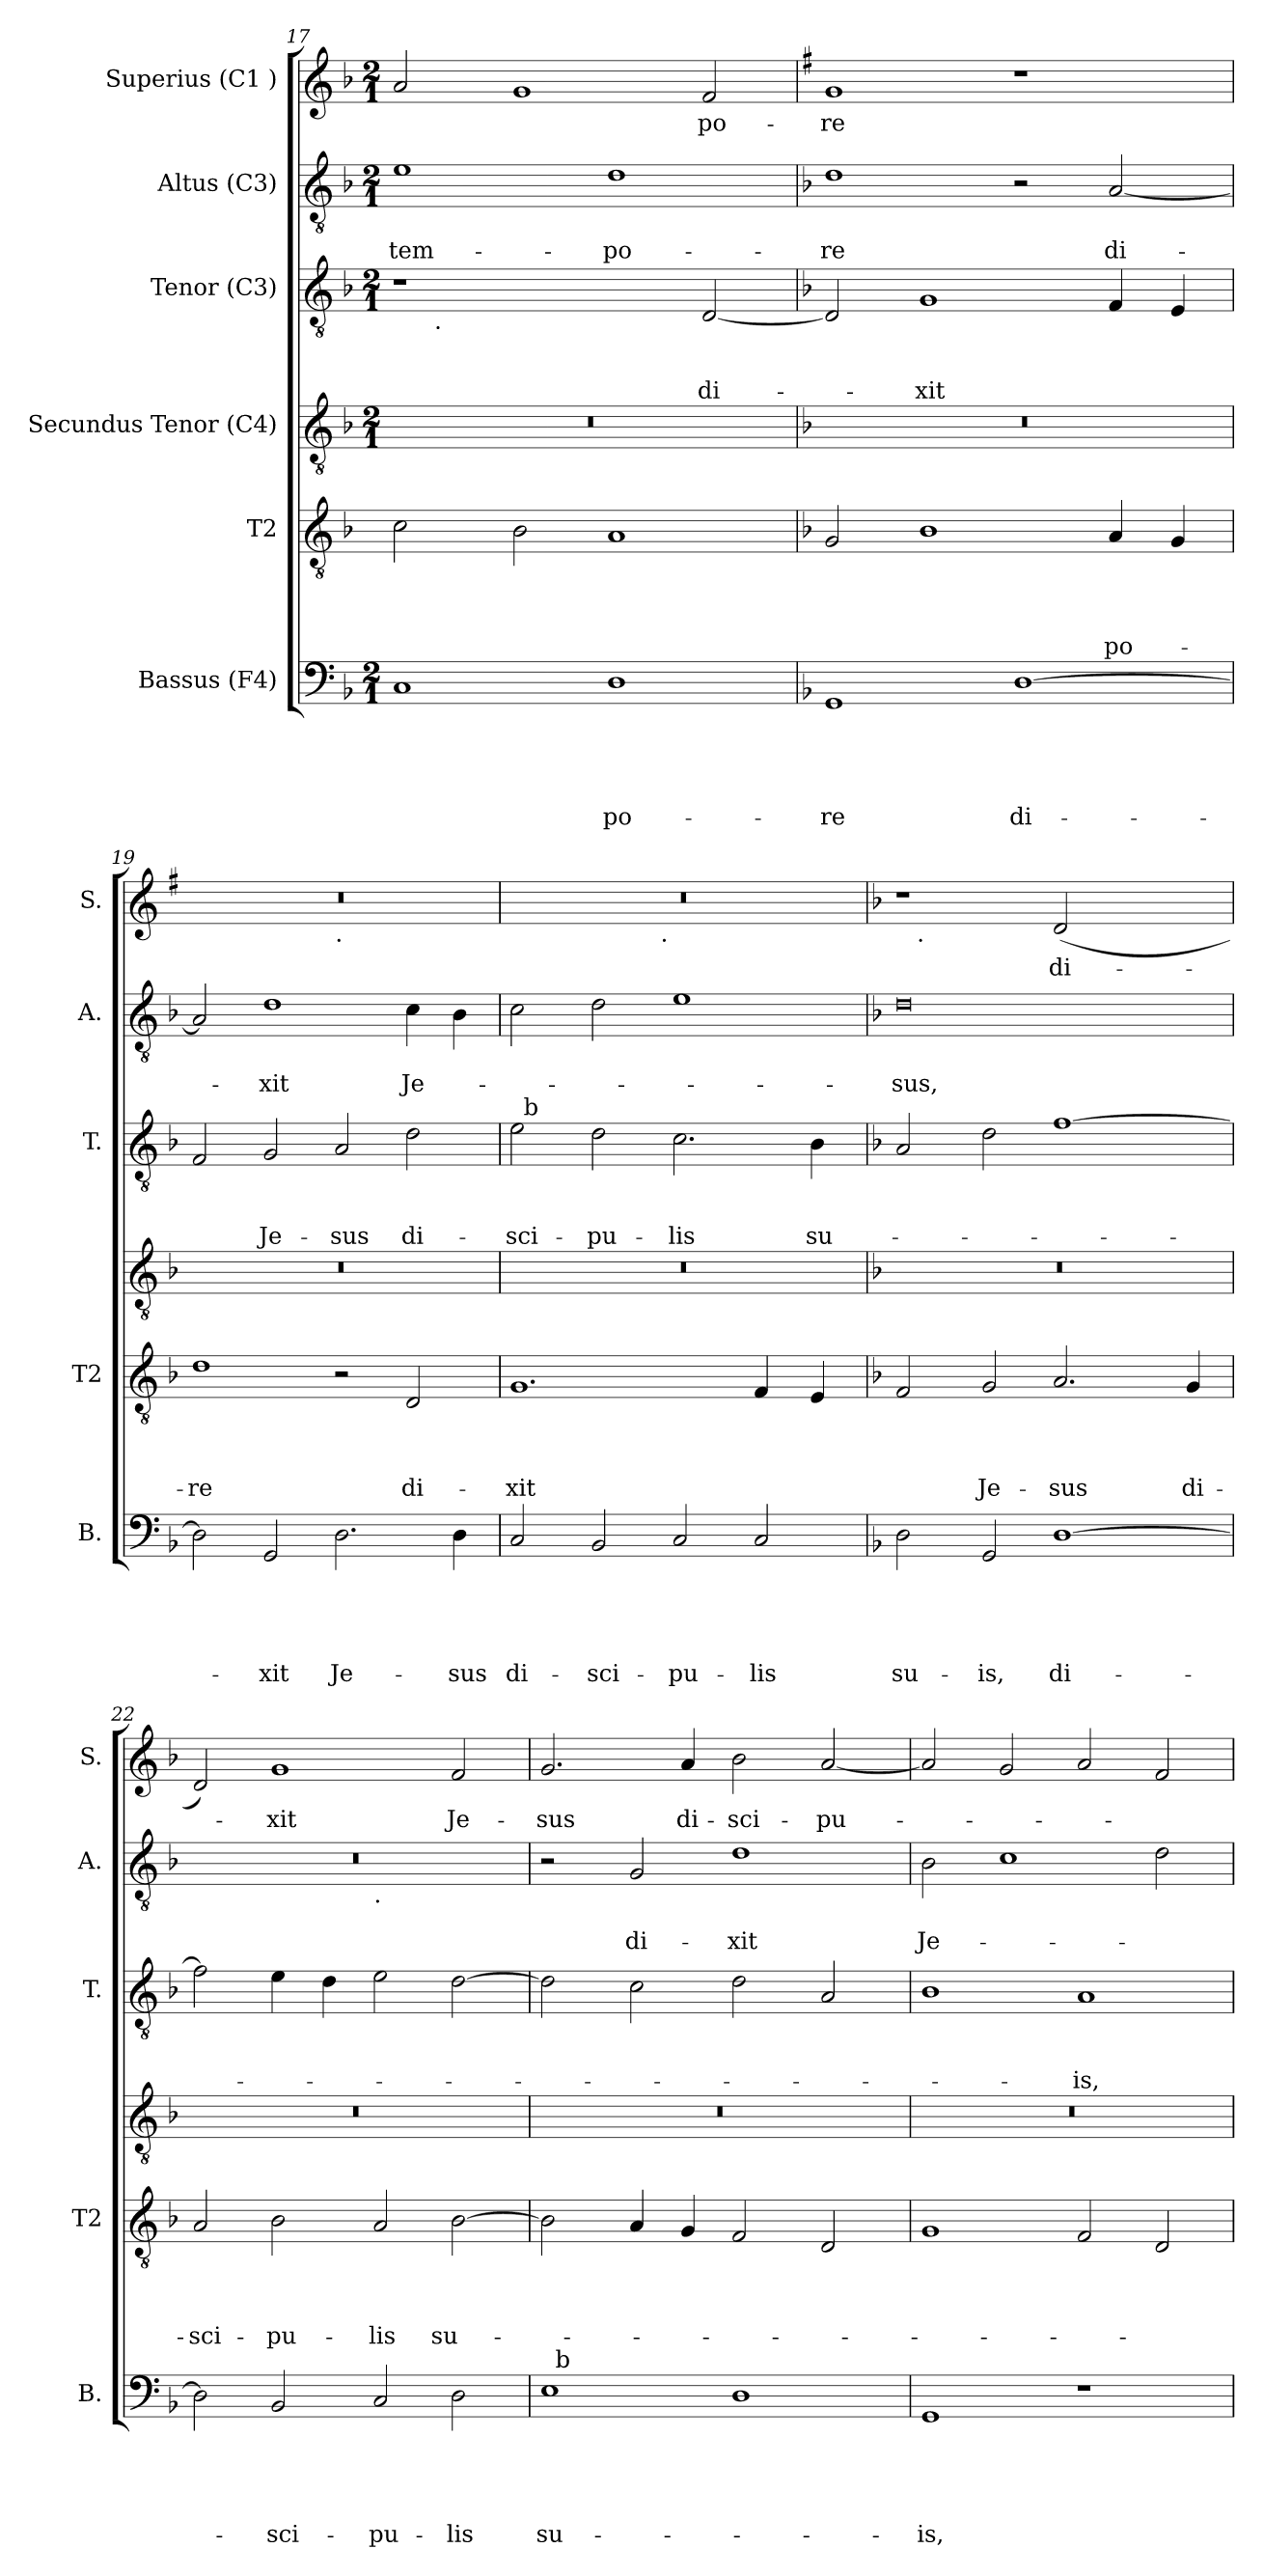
**kern	**text	**text	**text	**text	**text	**kern	**text	**text	**text	**text	**kern	**kern	**text	**text	**text	**kern	**text	**text	**kern	**text
*part6	*part6	*part6	*part6	*part6	*part6	*part5	*part5	*part5	*part5	*part5	*part4	*part3	*part3	*part3	*part3	*part2	*part2	*part2	*part1	*part1
*staff6	*staff6	*staff6	*staff6	*staff6	*staff6	*staff5	*staff5	*staff5	*staff5	*staff5	*staff4	*staff3	*staff3	*staff3	*staff3	*staff2	*staff2	*staff2	*staff1	*staff1
*I"Bassus (F4)	*	*	*	*	*	*I"T2	*	*	*	*	*I"Secundus Tenor (C4)	*I"Tenor (C3)	*	*	*	*I"Altus (C3)	*	*	*I"Superius (C1 )	*
*I'B.	*	*	*	*	*	*I'T2	*	*	*	*	*	*I'T.	*	*	*	*I'A.	*	*	*I'S.	*
!!LO:LB:g=z
*clefF4	*	*	*	*	*	*clefGv2	*	*	*	*	*clefGv2	*clefGv2	*	*	*	*clefGv2	*	*	*clefG2	*
*k[b-]	*	*	*	*	*	*k[b-]	*	*	*	*	*k[b-]	*k[b-]	*	*	*	*k[b-]	*	*	*k[b-]	*
*F:	*	*	*	*	*	*F:	*	*	*	*	*F:	*F:	*	*	*	*F:	*	*	*F:	*
*M2/1	*	*	*	*	*	*	*	*	*	*	*M2/1	*M2/1	*	*	*	*M2/1	*	*	*M2/1	*
=17	=17	=17	=17	=17	=17	=17	=17	=17	=17	=17	=17	=17	=17	=17	=17	=17	=17	=17	=17	=17
!	!	!	!	!	!	!	!	!	!	!	!	!	!	!	!	!	!	!LO:LY:b	!	!
*	*	*	*	*	*	*	*	*	*	*	*	*^	*	*	*	*	*	*	*	*
1C	.	.	.	.	.	2c\	.	.	.	.	0r	1r	8ryy	.	.	.	1e	.	tem-	2a/	.
!	!	!	!	!	!	!	!	!	!	!	!	!	!LO:TX:b:t=.	!	!	!	!	!	!	!	!
.	.	.	.	.	.	.	.	.	.	.	.	.	1...ryy	.	.	.	.	.	.	.	.
.	.	.	.	.	.	2B-\	.	.	.	.	.	.	.	.	.	.	.	.	.	1g	.
!	!	!	!	!	!LO:LY:b	!	!	!	!	!	!	!	!	!	!	!	!	!	!LO:LY:b	!	!
1D	.	.	.	.	-po-	1A	.	.	.	.	.	2ryy	.	.	.	.	1d	.	-po-	.	.
!	!	!	!	!	!	!	!	!	!	!	!	!	!	!	!	!LO:LY:b	!	!	!	!	!LO:LY:b
.	.	.	.	.	.	.	.	.	.	.	.	[<2D/	.	.	.	di-	.	.	.	2f/	-po-
*	*	*	*	*	*	*	*	*	*	*	*	*v	*v	*	*	*	*	*	*	*	*
=18	=18	=18	=18	=18	=18	=18	=18	=18	=18	=18	=18	=18	=18	=18	=18	=18	=18	=18	=18	=18
*	*	*	*	*	*	*	*	*	*	*	*	*	*	*	*	*	*	*	*k[f#]	*
*	*	*	*	*	*	*	*	*	*	*	*	*	*	*	*	*	*	*	*G:	*
*	*	*	*	*	*	*	*	*	*	*	*	*^	*	*	*	*	*	*	*	*
!	!	!	!	!	!LO:LY:b	!	!	!	!	!	!	!	!	!	!	!	!	!	!LO:LY:b	!	!LO:LY:b
*	*	*	*	*	*	*	*	*	*	*	*	*v	*v	*	*	*	*	*	*	*	*
1GG	.	.	.	.	-re	2G/	.	.	.	.	0r	2D/]	.	.	.	1d	.	-re	1g	-re
!	!	!	!	!	!	!	!	!	!	!	!	!	!	!	!LO:LY:b	!	!	!	!	!
.	.	.	.	.	.	1B-	.	.	.	.	.	1G	.	.	-xit	.	.	.	.	.
!	!	!	!	!	!LO:LY:b	!	!	!	!	!	!	!	!	!	!	!	!	!	!	!
[>1D	.	.	.	.	di-	.	.	.	.	.	.	.	.	.	.	2r	.	.	1r	.
!	!	!	!	!	!	!	!	!	!	!LO:LY:b	!	!	!	!	!	!	!	!LO:LY:b	!	!
.	.	.	.	.	.	4A/	.	.	.	-po-	.	4F/	.	.	.	[<2A/	.	di-	.	.
.	.	.	.	.	.	4G/	.	.	.	.	.	4E/	.	.	.	.	.	.	.	.
=19	=19	=19	=19	=19	=19	=19	=19	=19	=19	=19	=19	=19	=19	=19	=19	=19	=19	=19	=19	=19
!	!	!	!	!	!	!	!	!	!	!LO:LY:b	!	!	!	!	!	!	!	!	!	!
*	*	*	*	*	*	*	*	*	*	*	*	*	*	*	*	*	*	*	*^	*
2D\]	.	.	.	.	.	1d	.	.	.	-re	0r	2F/	.	.	.	2A/]	.	.	0r	1ryy	.
!	!	!	!	!	!LO:LY:b	!	!	!	!	!	!	!	!	!	!LO:LY:b	!	!	!LO:LY:b	!	!	!
2GG/	.	.	.	.	-xit	.	.	.	.	.	.	2G/	.	.	Je-	1d	.	-xit	.	.	.
!	!	!	!	!	!	!	!	!	!	!	!	!	!	!	!	!	!	!	!	!LO:TX:b:t=.	!
!	!	!	!	!	!LO:LY:b	!	!	!	!	!	!	!	!	!	!LO:LY:b	!	!	!	!	!	!
2.D\	.	.	.	.	Je-	2r	.	.	.	.	.	2A/	.	.	-sus	.	.	.	.	1ryy	.
!	!	!	!	!	!	!	!	!	!	!LO:LY:b	!	!	!	!	!LO:LY:b	!	!	!LO:LY:b	!	!	!
.	.	.	.	.	.	2D/	.	.	.	di-	.	2d\	.	.	di-	4c\	.	Je-	.	.	.
!	!	!	!	!	!LO:LY:b	!	!	!	!	!	!	!	!	!	!	!	!	!	!	!	!
4D\	.	.	.	.	-sus	.	.	.	.	.	.	.	.	.	.	4B-\	.	.	.	.	.
=20	=20	=20	=20	=20	=20	=20	=20	=20	=20	=20	=20	=20	=20	=20	=20	=20	=20	=20	=20	=20	=20
!	!	!	!	!	!LO:LY:b	!	!	!	!	!LO:LY:b	!	!	!	!	!LO:LY:b	!	!	!	!	!	!
*	*	*	*	*	*	*	*	*	*	*	*	*^	*	*	*	*	*	*	*	*	*
2C/	.	.	.	.	di-	1.G	.	.	.	-xit	0r	2e\	32ryy	.	.	-sci-	2c\	.	.	0r	2ryy	.
!	!	!	!	!	!	!	!	!	!	!	!	!	!LO:TX:a:t=b	!	!	!	!	!	!	!	!	!
.	.	.	.	.	.	.	.	.	.	.	.	.	1ryy	.	.	.	.	.	.	.	.	.
!	!	!	!	!	!LO:LY:b	!	!	!	!	!	!	!	!	!	!	!LO:LY:b	!	!	!	!	!	!
2BB-/	.	.	.	.	-sci-	.	.	.	.	.	.	2d\	.	.	.	-pu-	2d\	.	.	.	4...ryy	.
!	!	!	!	!	!	!	!	!	!	!	!	!	!	!	!	!	!	!	!	!	!LO:TX:b:t=.	!
.	.	.	.	.	.	.	.	.	.	.	.	.	.	.	.	.	.	.	.	.	1ryy	.
!	!	!	!	!	!LO:LY:b	!	!	!	!	!	!	!	!	!	!	!LO:LY:b	!	!	!	!	!	!
2C/	.	.	.	.	-pu-	.	.	.	.	.	.	2.c\	.	.	.	-lis	1e	.	.	.	.	.
.	.	.	.	.	.	.	.	.	.	.	.	.	2ryy	.	.	.	.	.	.	.	.	.
!	!	!	!	!	!LO:LY:b	!	!	!	!	!	!	!	!	!	!	!	!	!	!	!	!	!
2C/	.	.	.	.	-lis	4F/	.	.	.	.	.	.	.	.	.	.	.	.	.	.	.	.
.	.	.	.	.	.	.	.	.	.	.	.	.	4...ryy	.	.	.	.	.	.	.	.	.
!	!	!	!	!	!	!	!	!	!	!	!	!	!	!	!	!LO:LY:b	!	!	!	!	!	!
.	.	.	.	.	.	4E/	.	.	.	.	.	4B-\	.	.	.	su-	.	.	.	.	.	.
.	.	.	.	.	.	.	.	.	.	.	.	.	.	.	.	.	.	.	.	.	32ryy	.
*	*	*	*	*	*	*	*	*	*	*	*	*v	*v	*	*	*	*	*	*	*	*	*
!!LO:LB:g=z	!!
=21	=21	=21	=21	=21	=21	=21	=21	=21	=21	=21	=21	=21	=21	=21	=21	=21	=21	=21	=21	=21	=21
*	*	*	*	*	*	*	*	*	*	*	*	*	*	*	*	*	*	*	*k[b-]	*	*
*	*	*	*	*	*	*	*	*	*	*	*	*	*	*	*	*	*	*	*F:	*	*
*	*	*	*	*	*	*	*	*	*	*	*	*^	*	*	*	*	*	*	*	*	*
!	!	!	!	!	!LO:LY:b	!	!	!	!	!	!	!	!	!	!	!	!	!	!LO:LY:b	!	!	!
*	*	*	*	*	*	*	*	*	*	*	*	*v	*v	*	*	*	*	*	*	*	*	*
2D\	.	.	.	.	su-	2F/	.	.	.	.	0r	2A/	.	.	.	0d	.	-s­us,	1r	16ryy	.
!	!	!	!	!	!	!	!	!	!	!	!	!	!	!	!	!	!	!	!	!LO:TX:b:t=.	!
.	.	.	.	.	.	.	.	.	.	.	.	.	.	.	.	.	.	.	.	1ryy	.
!	!	!	!	!	!LO:LY:b	!	!	!	!	!LO:LY:b	!	!	!	!	!	!	!	!	!	!	!
2GG/	.	.	.	.	-is,	2G/	.	.	.	Je-	.	2d\	.	.	.	.	.	.	.	.	.
!	!	!	!	!	!LO:LY:b	!	!	!	!	!LO:LY:b	!	!	!	!	!	!	!	!	!	!	!LO:LY:b
[>1D	.	.	.	.	di-	2.A/	.	.	.	-sus	.	[>1f	.	.	.	.	.	.	(<2d/	.	di-
.	.	.	.	.	.	.	.	.	.	.	.	.	.	.	.	.	.	.	.	2...ryy	.
.	.	.	.	.	.	.	.	.	.	.	.	.	.	.	.	.	.	.	2ryy	.	.
!	!	!	!	!	!	!	!	!	!	!LO:LY:b	!	!	!	!	!	!	!	!	!	!	!
.	.	.	.	.	.	4G/	.	.	.	di-	.	.	.	.	.	.	.	.	.	.	.
=22	=22	=22	=22	=22	=22	=22	=22	=22	=22	=22	=22	=22	=22	=22	=22	=22	=22	=22	=22	=22	=22
!	!	!	!	!	!	!	!	!	!	!LO:LY:b	!	!	!	!	!	!	!	!	!	!	!
*	*	*	*	*	*	*	*	*	*	*	*	*	*	*	*	*^	*	*	*v	*v	*
2D\]	.	.	.	.	.	2A/	.	.	.	-sci-	0r	2f\]	.	.	.	0r	1ryy	.	.	2d/)	.
!	!	!	!	!	!LO:LY:b	!	!	!	!	!LO:LY:b	!	!	!	!	!	!	!	!	!	!	!LO:LY:b
2BB-/	.	.	.	.	-sci-	2B-\	.	.	.	-pu-	.	4e\	.	.	.	.	.	.	.	1g	-xit
.	.	.	.	.	.	.	.	.	.	.	.	4d\	.	.	.	.	.	.	.	.	.
!	!	!	!	!	!	!	!	!	!	!	!	!	!	!	!	!	!LO:TX:b:t=.	!	!	!	!
!	!	!	!	!	!LO:LY:b	!	!	!	!	!LO:LY:b	!	!	!	!	!	!	!	!	!	!	!
2C/	.	.	.	.	-pu-	2A/	.	.	.	-lis	.	2e\	.	.	.	.	1ryy	.	.	.	.
!	!	!	!	!	!LO:LY:b	!	!	!	!	!LO:LY:b	!	!	!	!	!	!	!	!	!	!	!LO:LY:b
2D\	.	.	.	.	-lis	[>2B-\	.	.	.	su-	.	[>2d\	.	.	.	.	.	.	.	2f/	Je-
=23	=23	=23	=23	=23	=23	=23	=23	=23	=23	=23	=23	=23	=23	=23	=23	=23	=23	=23	=23	=23	=23
!	!	!	!	!	!LO:LY:b	!	!	!	!	!	!	!	!	!	!	!	!	!	!	!	!LO:LY:b
*^	*	*	*	*	*	*	*	*	*	*	*	*	*	*	*	*v	*v	*	*	*	*
1E	32ryy	.	.	.	.	su-	2B-\]	.	.	.	.	0r	2d\]	.	.	.	2r	.	.	2.g/	-sus
!	!LO:TX:a:t=b	!	!	!	!	!	!	!	!	!	!	!	!	!	!	!	!	!	!	!	!
.	1ryy	.	.	.	.	.	.	.	.	.	.	.	.	.	.	.	.	.	.	.	.
!	!	!	!	!	!	!	!	!	!	!	!	!	!	!	!	!	!	!	!LO:LY:b	!	!
.	.	.	.	.	.	.	4A/	.	.	.	.	.	2c\	.	.	.	2G/	.	di-	.	.
!	!	!	!	!	!	!	!	!	!	!	!	!	!	!	!	!	!	!	!	!	!LO:LY:b
.	.	.	.	.	.	.	4G/	.	.	.	.	.	.	.	.	.	.	.	.	4a/	di-
!	!	!	!	!	!	!	!	!	!	!	!	!	!	!	!	!	!	!	!LO:LY:b	!	!LO:LY:b:rj
1D	.	.	.	.	.	.	2F/	.	.	.	.	.	2d\	.	.	.	1d	.	-xit	2b-\	-sci-
.	2ryy	.	.	.	.	.	.	.	.	.	.	.	.	.	.	.	.	.	.	.	.
!	!	!	!	!	!	!	!	!	!	!	!	!	!	!	!	!	!	!	!	!	!LO:LY:b
.	.	.	.	.	.	.	2D/	.	.	.	.	.	2A/	.	.	.	.	.	.	[<2a/	-pu-
.	4...ryy	.	.	.	.	.	.	.	.	.	.	.	.	.	.	.	.	.	.	.	.
=24	=24	=24	=24	=24	=24	=24	=24	=24	=24	=24	=24	=24	=24	=24	=24	=24	=24	=24	=24	=24	=24
!	!	!	!	!	!	!LO:LY:b	!	!	!	!	!	!	!	!	!	!	!	!	!LO:LY:b	!	!
*v	*v	*	*	*	*	*	*	*	*	*	*	*	*	*	*	*	*	*	*	*	*
1GG	.	.	.	.	-is,	1G	.	.	.	.	0r	1B-	.	.	.	2B-\	.	Je-	2a/]	.
.	.	.	.	.	.	.	.	.	.	.	.	.	.	.	.	1c	.	.	2g/	.
!	!	!	!	!	!	!	!	!	!	!	!	!	!	!	!LO:LY:b	!	!	!	!	!
1r	.	.	.	.	.	2F/	.	.	.	.	.	1A	.	.	-is,	.	.	.	2a/	.
.	.	.	.	.	.	2D/	.	.	.	.	.	.	.	.	.	2d\	.	.	2f/	.
=	=	=	=	=	=	=	=	=	=	=	=	=	=	=	=	=	=	=	=	=
*-	*-	*-	*-	*-	*-	*-	*-	*-	*-	*-	*-	*-	*-	*-	*-	*-	*-	*-	*-	*-
